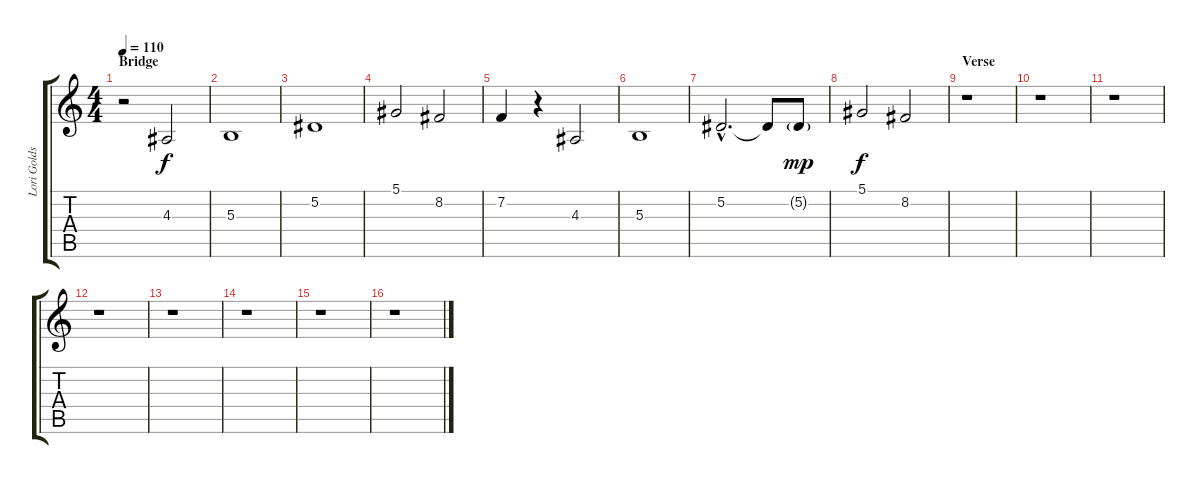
\track ("Lori Goldston" "Lori Golds") {instrument cello}
\staff {score tabs}
\tuning (Eb4 Bb3 Gb3 Db3 Ab2 Eb2) {hide}
\ts (4 4)
\section ("" "Bridge")
\tempo 110
\clef g2
\ks c
r.2{dy f} 4.3.2 |
5.3.1 |
5.2.1 |
5.1.2 8.2.2 |
7.2.4 r.4 4.3.2 |
5.3.1 |
5.2{hac}.2{d} 5.2{t}.8 5.2{g}.8{dy mp} |
5.1.2{dy f} 8.2.2 |
\section ("" "Verse")
r.1 |
r.1 |
r.1 |
r.1 |
r.1 |
r.1 |
r.1 |
r.1
